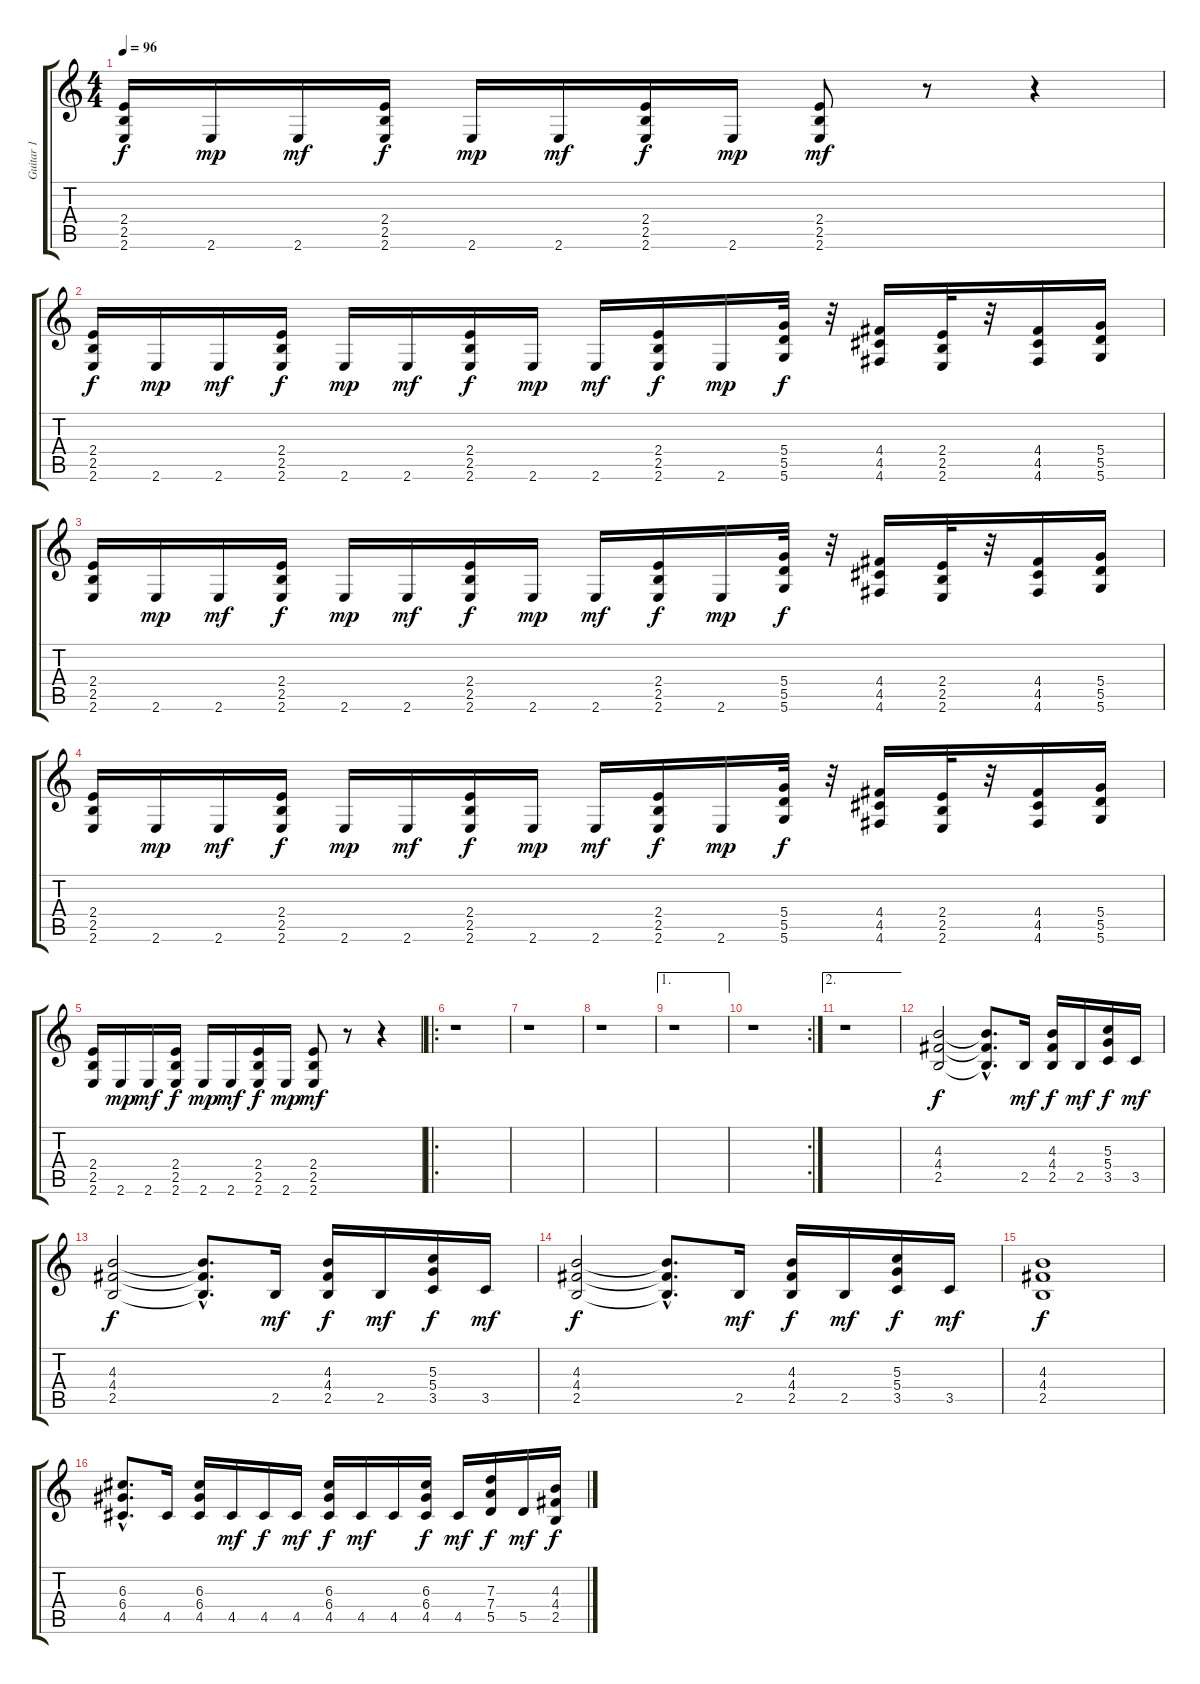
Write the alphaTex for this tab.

\track ("Guitar 1" "Guitar 1") {instrument distortionguitar}
\staff {score tabs}
\tuning (E4 B3 G3 D3 A2 D2) {hide}
\ts (4 4)
\tempo 96
\clef g2
\ks c
(2.4 2.5 2.6).16{dy f} 2.6.16{dy mp} 2.6.16{dy mf} (2.4 2.5 2.6).16{dy f} 2.6.16{dy mp} 2.6.16{dy mf} (2.4 2.5 2.6).16{dy f} 2.6.16{dy mp} (2.4 2.5 2.6).8{dy mf} r.8 r.4 |
(2.4 2.5 2.6).16{dy f} 2.6.16{dy mp} 2.6.16{dy mf} (2.4 2.5 2.6).16{dy f} 2.6.16{dy mp} 2.6.16{dy mf} (2.4 2.5 2.6).16{dy f} 2.6.16{dy mp} 2.6.16{dy mf} (2.4 2.5 2.6).16{dy f} 2.6.16{dy mp} (5.4 5.5 5.6).32{dy f} r.32 (4.4 4.5 4.6).16 (2.4 2.5 2.6).32 r.32 (4.4 4.5 4.6).16 (5.4 5.5 5.6).16 |
(2.4 2.5 2.6).16 2.6.16{dy mp} 2.6.16{dy mf} (2.4 2.5 2.6).16{dy f} 2.6.16{dy mp} 2.6.16{dy mf} (2.4 2.5 2.6).16{dy f} 2.6.16{dy mp} 2.6.16{dy mf} (2.4 2.5 2.6).16{dy f} 2.6.16{dy mp} (5.4 5.5 5.6).32{dy f} r.32 (4.4 4.5 4.6).16 (2.4 2.5 2.6).32 r.32 (4.4 4.5 4.6).16 (5.4 5.5 5.6).16 |
(2.4 2.5 2.6).16 2.6.16{dy mp} 2.6.16{dy mf} (2.4 2.5 2.6).16{dy f} 2.6.16{dy mp} 2.6.16{dy mf} (2.4 2.5 2.6).16{dy f} 2.6.16{dy mp} 2.6.16{dy mf} (2.4 2.5 2.6).16{dy f} 2.6.16{dy mp} (5.4 5.5 5.6).32{dy f} r.32 (4.4 4.5 4.6).16 (2.4 2.5 2.6).32 r.32 (4.4 4.5 4.6).16 (5.4 5.5 5.6).16 |
(2.4 2.5 2.6).16 2.6.16{dy mp} 2.6.16{dy mf} (2.4 2.5 2.6).16{dy f} 2.6.16{dy mp} 2.6.16{dy mf} (2.4 2.5 2.6).16{dy f} 2.6.16{dy mp} (2.4 2.5 2.6).8{dy mf} r.8 r.4 |
\ro
r.1 |
r.1 |
r.1 |
\ae 1
r.1 |
\rc 2
r.1 |
\ae 2
r.1 |
(4.3 4.4 2.5).2{dy f} (4.3{hac t} 4.4{hac t} 2.5{hac t}).8{d} 2.5.16{dy mf} (4.3 4.4 2.5).16{dy f} 2.5.16{dy mf} (5.3 5.4 3.5).16{dy f} 3.5.16{dy mf} |
(4.3 4.4 2.5).2{dy f} (4.3{hac t} 4.4{hac t} 2.5{hac t}).8{d} 2.5.16{dy mf} (4.3 4.4 2.5).16{dy f} 2.5.16{dy mf} (5.3 5.4 3.5).16{dy f} 3.5.16{dy mf} |
(4.3 4.4 2.5).2{dy f} (4.3{hac t} 4.4{hac t} 2.5{hac t}).8{d} 2.5.16{dy mf} (4.3 4.4 2.5).16{dy f} 2.5.16{dy mf} (5.3 5.4 3.5).16{dy f} 3.5.16{dy mf} |
(4.3 4.4 2.5).1{dy f} |
(6.3{hac} 6.4{hac} 4.5{hac}).8{d} 4.5.16 (6.3 6.4 4.5).16 4.5.16{dy mf} 4.5.16{dy f} 4.5.16{dy mf} (6.3 6.4 4.5).16{dy f} 4.5.16{dy mf} 4.5.16 (6.3 6.4 4.5).16{dy f} 4.5.16{dy mf} (7.3 7.4 5.5).16{dy f} 5.5.16{dy mf} (4.3 4.4 2.5).16{dy f}
